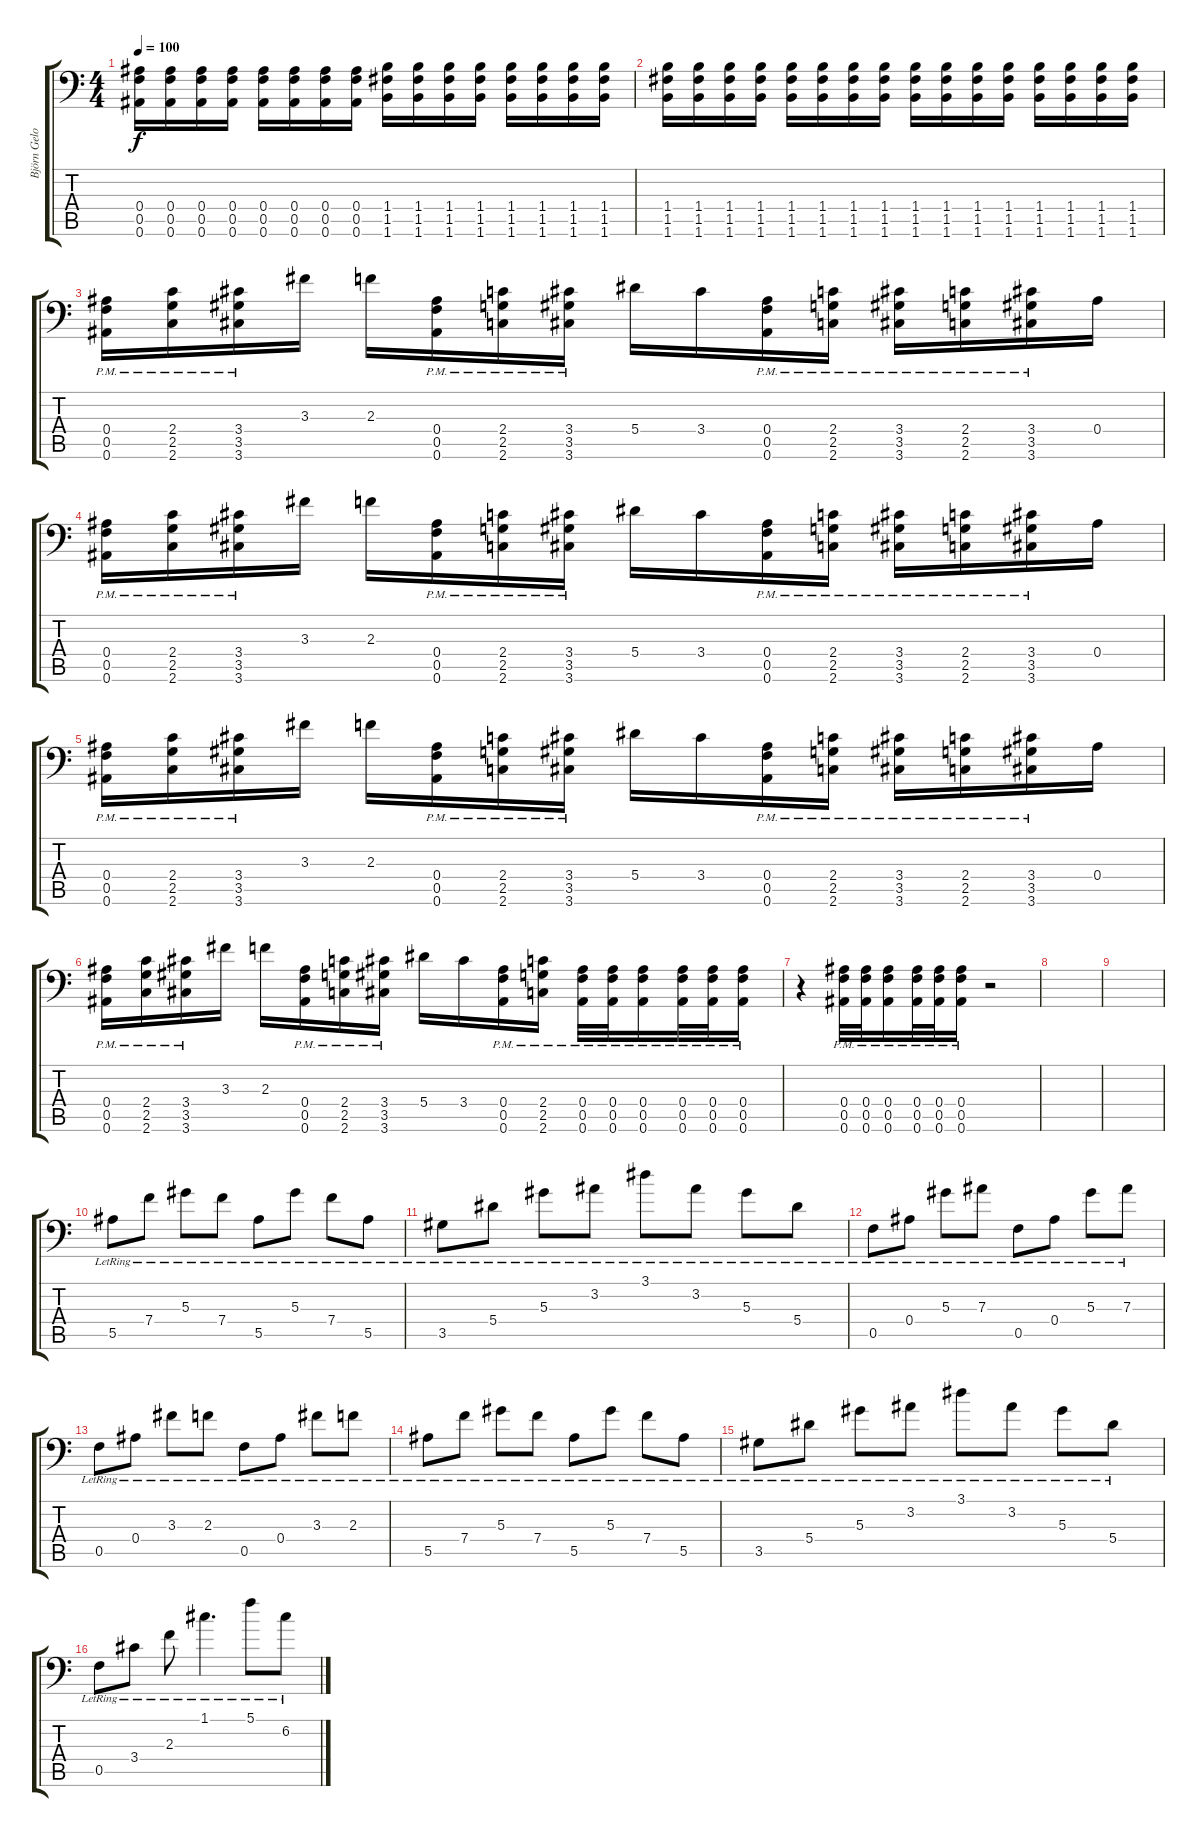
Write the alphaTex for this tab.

\track ("Björn Gelotte" "Björn Gelo") {instrument distortionguitar}
\staff {score tabs}
\tuning (C4 G3 Eb3 Bb2 F2 Bb1) {hide}
\ts (4 4)
\tempo 100
\clef f4
\ks c
(0.4 0.5 0.6).16{dy f} (0.4 0.5 0.6).16 (0.4 0.5 0.6).16 (0.4 0.5 0.6).16 (0.4 0.5 0.6).16 (0.4 0.5 0.6).16 (0.4 0.5 0.6).16 (0.4 0.5 0.6).16 (1.4 1.5 1.6).16 (1.4 1.5 1.6).16 (1.4 1.5 1.6).16 (1.4 1.5 1.6).16 (1.4 1.5 1.6).16 (1.4 1.5 1.6).16 (1.4 1.5 1.6).16 (1.4 1.5 1.6).16 |
(1.4 1.5 1.6).16 (1.4 1.5 1.6).16 (1.4 1.5 1.6).16 (1.4 1.5 1.6).16 (1.4 1.5 1.6).16 (1.4 1.5 1.6).16 (1.4 1.5 1.6).16 (1.4 1.5 1.6).16 (1.4 1.5 1.6).16 (1.4 1.5 1.6).16 (1.4 1.5 1.6).16 (1.4 1.5 1.6).16 (1.4 1.5 1.6).16 (1.4 1.5 1.6).16 (1.4 1.5 1.6).16 (1.4 1.5 1.6).16 |
(0.4{pm} 0.5{pm} 0.6{pm}).16 (2.4{pm} 2.5{pm} 2.6{pm}).16 (3.4{pm} 3.5{pm} 3.6{pm}).16 3.3.16 2.3.16 (0.4{pm} 0.5{pm} 0.6{pm}).16 (2.4{pm} 2.5{pm} 2.6{pm}).16 (3.4{pm} 3.5{pm} 3.6{pm}).16 5.4.16 3.4.16 (0.4{pm} 0.5{pm} 0.6{pm}).16 (2.4{pm} 2.5{pm} 2.6{pm}).16 (3.4{pm} 3.5{pm} 3.6{pm}).16 (2.4{pm} 2.5{pm} 2.6{pm}).16 (3.4{pm} 3.5{pm} 3.6{pm}).16 0.4.16 |
(0.4{pm} 0.5{pm} 0.6{pm}).16 (2.4{pm} 2.5{pm} 2.6{pm}).16 (3.4{pm} 3.5{pm} 3.6{pm}).16 3.3.16 2.3.16 (0.4{pm} 0.5{pm} 0.6{pm}).16 (2.4{pm} 2.5{pm} 2.6{pm}).16 (3.4{pm} 3.5{pm} 3.6{pm}).16 5.4.16 3.4.16 (0.4{pm} 0.5{pm} 0.6{pm}).16 (2.4{pm} 2.5{pm} 2.6{pm}).16 (3.4{pm} 3.5{pm} 3.6{pm}).16 (2.4{pm} 2.5{pm} 2.6{pm}).16 (3.4{pm} 3.5{pm} 3.6{pm}).16 0.4.16 |
(0.4{pm} 0.5{pm} 0.6{pm}).16 (2.4{pm} 2.5{pm} 2.6{pm}).16 (3.4{pm} 3.5{pm} 3.6{pm}).16 3.3.16 2.3.16 (0.4{pm} 0.5{pm} 0.6{pm}).16 (2.4{pm} 2.5{pm} 2.6{pm}).16 (3.4{pm} 3.5{pm} 3.6{pm}).16 5.4.16 3.4.16 (0.4{pm} 0.5{pm} 0.6{pm}).16 (2.4{pm} 2.5{pm} 2.6{pm}).16 (3.4{pm} 3.5{pm} 3.6{pm}).16 (2.4{pm} 2.5{pm} 2.6{pm}).16 (3.4{pm} 3.5{pm} 3.6{pm}).16 0.4.16 |
(0.4{pm} 0.5{pm} 0.6{pm}).16 (2.4{pm} 2.5{pm} 2.6{pm}).16 (3.4{pm} 3.5{pm} 3.6{pm}).16 3.3.16 2.3.16 (0.4{pm} 0.5{pm} 0.6{pm}).16 (2.4{pm} 2.5{pm} 2.6{pm}).16 (3.4{pm} 3.5{pm} 3.6{pm}).16 5.4.16 3.4.16 (0.4{pm} 0.5{pm} 0.6{pm}).16 (2.4{pm} 2.5{pm} 2.6{pm}).16 (0.4{pm} 0.5{pm} 0.6{pm}).32 (0.4{pm} 0.5{pm} 0.6{pm}).32 (0.4{pm} 0.5{pm} 0.6{pm}).16 (0.4{pm} 0.5{pm} 0.6{pm}).32 (0.4{pm} 0.5{pm} 0.6{pm}).32 (0.4{pm} 0.5{pm} 0.6{pm}).16 |
r.4 (0.4{pm} 0.5{pm} 0.6{pm}).32 (0.4{pm} 0.5{pm} 0.6{pm}).32 (0.4{pm} 0.5{pm} 0.6{pm}).16 (0.4{pm} 0.5{pm} 0.6{pm}).32 (0.4{pm} 0.5{pm} 0.6{pm}).32 (0.4{pm} 0.5{pm} 0.6{pm}).16 r.2 |
|
|
5.5{lr}.8{instrument acousticguitarsteel} 7.4{lr}.8 5.3{lr}.8 7.4{lr}.8 5.5{lr}.8 5.3{lr}.8 7.4{lr}.8 5.5{lr}.8 |
3.5{lr}.8 5.4{lr}.8 5.3{lr}.8 3.2{lr}.8 3.1{lr}.8 3.2{lr}.8 5.3{lr}.8 5.4{lr}.8 |
0.5{lr}.8 0.4{lr}.8 5.3{lr}.8 7.3{lr}.8 0.5{lr}.8 0.4{lr}.8 5.3{lr}.8 7.3{lr}.8 |
0.5{lr}.8 0.4{lr}.8 3.3{lr}.8 2.3{lr}.8 0.5{lr}.8 0.4{lr}.8 3.3{lr}.8 2.3{lr}.8 |
5.5{lr}.8 7.4{lr}.8 5.3{lr}.8 7.4{lr}.8 5.5{lr}.8 5.3{lr}.8 7.4{lr}.8 5.5{lr}.8 |
3.5{lr}.8 5.4{lr}.8 5.3{lr}.8 3.2{lr}.8 3.1{lr}.8 3.2{lr}.8 5.3{lr}.8 5.4{lr}.8 |
0.5{lr}.8 3.4{lr}.8 2.3{lr}.8 1.1{lr}.4{d} 5.1{lr}.8 6.2{lr}.8
